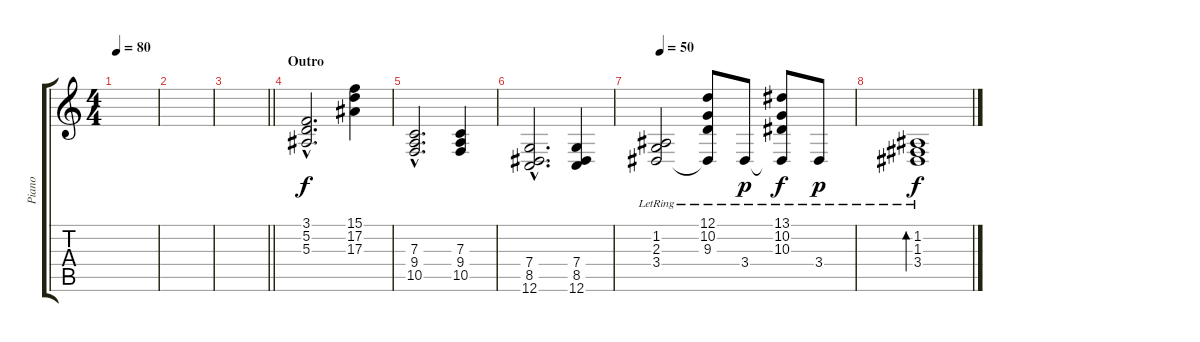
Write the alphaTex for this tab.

\track ("Piano " "Piano ") {instrument acousticgrandpiano}
\staff {score tabs}
\tuning (D4 A3 F3 C3 G2 C2) {hide}
\ts (4 4)
\tempo 80
\clef g2
\ks c
|
|
\barLineRight lightlight
|
\section ("" "Outro")
(3.1{hac} 5.2{hac} 5.3{hac}).2{d} (15.1 17.2 17.3).4 |
(7.3{hac} 9.4{hac} 10.5{hac}).2{d} (7.3 9.4 10.5).4 |
(7.4{hac} 8.5{hac} 12.6{hac}).2{d} (7.4 8.5 12.6).4 |
\tempo 50
(1.2{lr} 2.3{lr} 3.4{lr}).2 (12.1 10.2 9.3{lr} 3.4{t}).8 3.4{lr}.8{dy p} (13.1 10.2 10.3{lr} 3.4{t}).8{dy f} 3.4{lr}.8{dy p} |
(1.2{lr} 1.3{lr} 3.4{lr}).1{bd 240 dy f}
